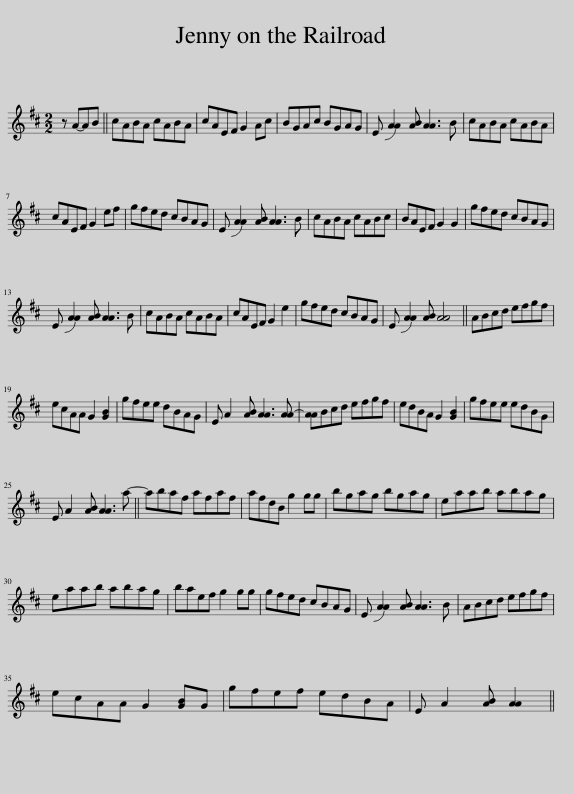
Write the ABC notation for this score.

X:1
L:1/8
M:2/2
I:linebreak $
K:D
V:1 treble
V:1
 z A-AB || cABA cABA | cAEF G2 Ac | BGAc BGAG | E !slide![AA]2 [AB] [AA]3 B | %5
 cABA cABA |$ cAEF G2 ef | gfed cBAG | E !slide![AA]2 [AB] [AA]3 B | cABA cABc | %10
 BAEF G2 G2 | gfed cBAG |$ E !slide![AA]2 [AB] [AA]3 B | cABA cABA | cAEF G2 e2 | %15
 gfed cBAG | E !slide![AA]2 [AB] [AA]4 || ABcd efgf |$ ecAA G2 [GB]2 | gfee dBAG | %20
 E A2 [AB] [AA]3 [AA-] | [AA]Bcd efgf | edBA G2 [GB]2 | gfee edBG |$ E A2 [AB] [AA]3 a- || %25
 abaf afaf | afdB g2 gg | bgag bgag | eaab abag |$ eaab abag | %30
 baef g2 gg | gfed cBAG | E !slide![AA]2 [AB] [AA]3 B | ABcd efgf |$ ecAA G2 [GB]G | %35
 gfef edBA | E A2 [AB] [AA]2 || %37
